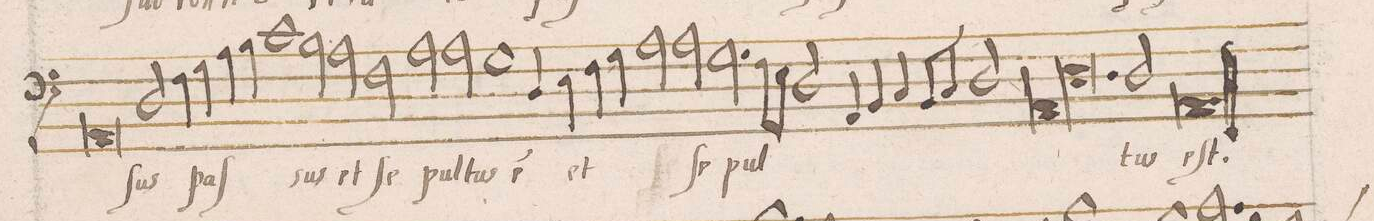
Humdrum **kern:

**kern	**text
*I"BASVS	*
*clefF4	*
*k[]	*
*met(C|)	*
*M2/1	*
0AA/	.
=113-	=113-
2D/	-ſus
4F\	paſ-
4G\	.
4A\	.
4B\	.
1c\	.
=114-	=114-
2B\	-sus
2A\	et
2F\	ſe-
=115-	=115-
2A\	-pul-
2A\	-tus
1G\	e(st)
=116-	=116-
4D/	.
4E\	et
4F\	.
4G\	.
2A\	.
2A\	.
=117-	=117-
2.G\	ſe-
8F\L	-pul-
8E\J	.
2D/	.
4AA/	.
4BB/	.
=118-	=118-
4C/	.
8BB/L	.
8C/J	.
2D/	.
*lig	*
1AA/	.
=119-	=119-
1.D\	.
*Xlig	*
2D\	-tus
=120-	=120-
0AA/	eſt.
=121||-	=121||-
*M2/1	*
*met(C|)	*
*-	*-
